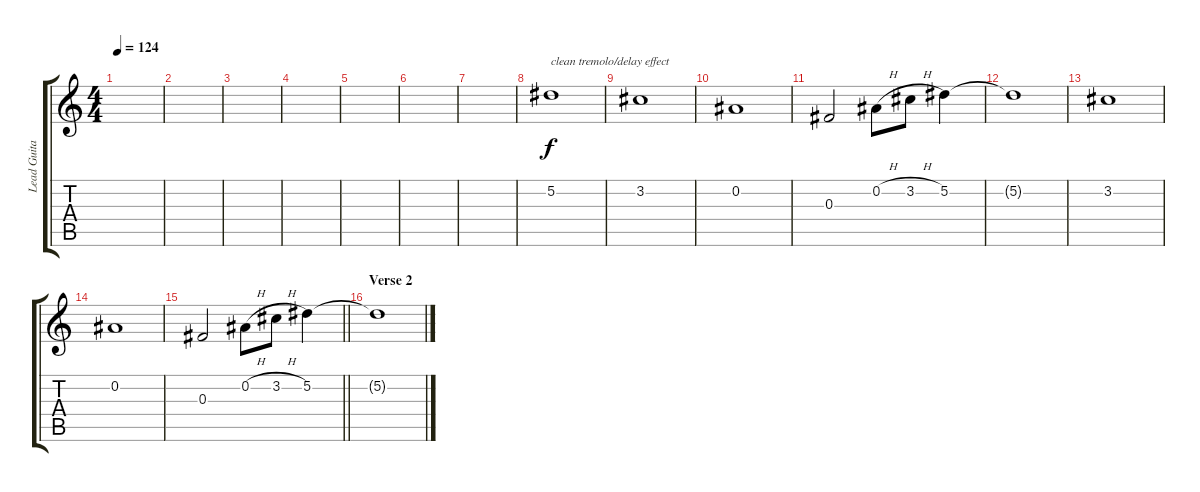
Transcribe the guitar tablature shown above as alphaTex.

\track ("Lead Guitar" "Lead Guita") {instrument overdrivenguitar}
\staff {score tabs}
\tuning (Eb4 Bb3 Gb3 Db3 Ab2 Eb2) {hide}
\ts (4 4)
\tempo 124
\clef g2
\ks c
|
|
|
|
|
|
|
5.2.1{txt "clean tremolo/delay effect"} |
3.2.1 |
0.2.1 |
0.3.2 0.2{h}.8 3.2{h}.8 5.2.4 |
5.2{t}.1 |
3.2.1 |
0.2.1 |
\barLineRight lightlight
0.3.2 0.2{h}.8 3.2{h}.8 5.2.4 |
\section ("" "Verse 2")
5.2{t}.1
